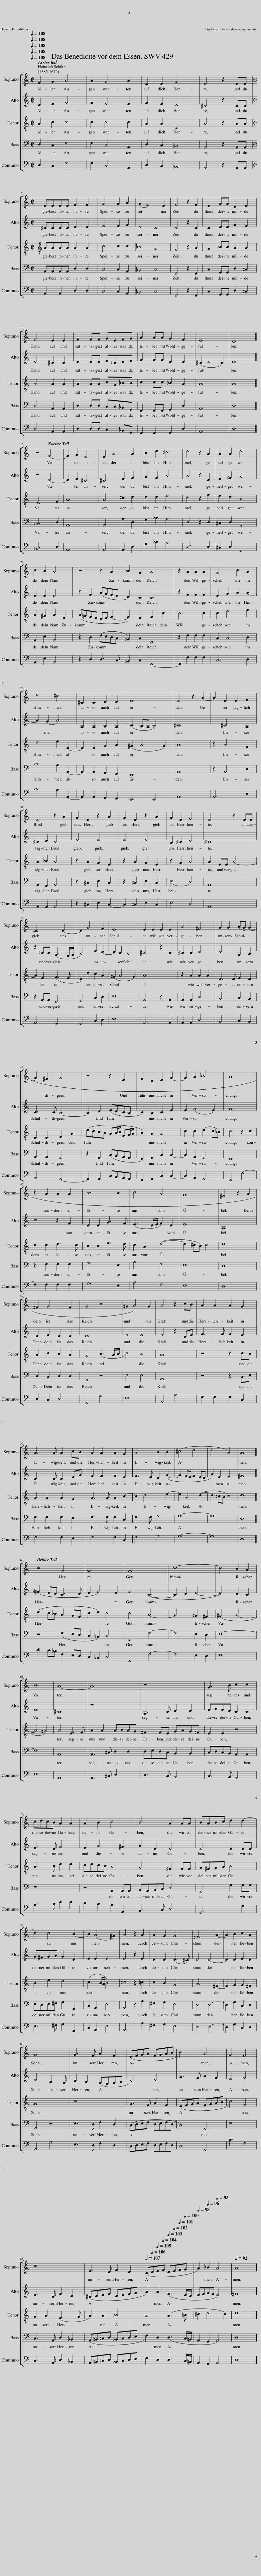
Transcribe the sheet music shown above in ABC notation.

X:1
%%score [ 1 2 3 4 5 ]
L:1/8
Q:1/4=108
M:2/2
I:linebreak $
K:C
V:1 treble
V:2 treble
V:3 treble-8
V:4 bass
V:5 bass
V:1
 F2 G2 A4 | A2 G4 A2 | D2 E2 G4 | E4 z2 EE |$[M:2/2] EEEE F2 F2 | %5
 G4 G2 A2 | (G2 F4) E2 | F4 z2 F2 | E2 GG D2 E2 |$ F4 E2 E2 | %10
 F2 FF GEFG | A2 AA G2 F2 | E8 | D8 ||$ z4 F4- | %15
 F2 G2 E4 | E2 A4 A2 | B2 d2 ^c4 | d4 z2 A2 | A2 A2 d4 |$ %20
 c2 B2 A4 | z4 z2 A2 | _B2 G2 A4 | z2 A2 A2 A2 | G4 c2 A2 |$ %25
 d4 ^c4 | ^C2 C2 D2 D2 | E8 | E4 z2 A2- | A2 E2 E2 F2 |$ %30
 E4 z2 A2 | G2 E2 z2 A2 | G2 E2 z2 A2 | G2 E2 F4 | E4 z2 EE |$ %35
 C6 D2- | D2 G4 F2 | E8 | E2 E2 E2 E2 | A4 ^F4 | %40
 G2 G2 (AG G2- |$ G2 ^F2 G4 | z4 z2 E2 | F2 D2 E2 G2- | G2 A2 _B4 | %45
 A8 |$ z2 A2 A2 A2 | B6 B2 | c4 A4 | G8 | %50
 ^F4 z2 A2 |$ ^F2 G4 F2 | G4 z4 | ^G2 A4) G2 | A4 z2 cB | %55
 A2 A2 A2 G2 |$ A3 A A2 cB | A2 A2 A2 G2 | A4 B2 B2 | (^c4 d4 | %60
 e4 A4) | A8 ||$ z4 F4 | G8 | F8 | %65
 c8- | c4 B2 A2 |$ B8 | A8- | A8 | %70
 z8 | G3 B c2 c2 |$ cdcB A2 A2 | A2 B2 c4 | B4 A2 AA | %75
 BABc d2 d2- |$ d2 c4 B2- | B2 (A4 ^G2) | A4 z2 A2 | A2 G2 G4 | %80
 ^F6 A2- | A2 B2 c2 A2 |$ G8 | G3 F A2 F2 | (EFGA FGAB | %85
 c4) A4 | G4 F4 |$ z8 | E3 D F2 D2 |[Q:1/4=107] (C[Q:1/4=106]D[Q:1/4=105]E[Q:1/4=104]F[Q:1/4=103] D[Q:1/4=102]E[Q:1/4=101]F[Q:1/4=100]G | %90
[Q:1/4=98] A2)[Q:1/4=96] _B2[Q:1/4=93] A4 |[Q:1/4=92] A8 |] %92
V:2
 D2 E2 F4 | F2 E4 E2 | F2 E2 D4 | ^C4 z2 CC |$[M:2/2] ^CCCC D2 D2 | %5
 E4 E2 F2 | D4 C4 | C4 z2 C2 | C2 DD F2 E2 |$ D4 ^C2 C2 | %10
 D2 DD E=CDE | F2 FF D2 D2 | (^C2 D4 C2) | D8 ||$ z4 D4- | %15
 D2 E2 ^C4 | ^C4 E2 F2 | G2 F2 A4 | A4 z2 D2 | E2 ^F2 G4 |$ %20
 E2 E2 E4 | z2 F2 (AGFE | D2) C2 C4 | z2 F2 F2 F2 | E2 G2 A2 A2- |$ %25
 A2 (G2 A4) | A,2 A,2 B,2 A,2 | (C2 B,A, B,4) | ^C8 | x2 ^C4 A,2 |$ %30
 ^C2 D2 C4 | E4 E4 | E4 E4 | B,2 ^C2 D4 | ^C8 |$ %35
 z2 =CC (A,3 G,/A,/ | B,4) E2 D2- | D2 C2 B,4 | ^C4 z2 C2 | ^C2 C2 D4 | %40
 D4 A,2 B,2 |$ C3 C B,4- | B,2 D2 (EDCB, | C2) B,2 C2 E2 | E2 (F4 E2) | %45
 F8 |$ z4 z2 F2 | D2 D2 G3 F | (E3 D/E/ F2) D2 | E8 | %50
 A,8 |$ D2 E2 D2 D2 | D8 | E4 E4 | E4 z2 CE | %55
 F3 F F2 E2 |$ C3 C C2 EG | F2 F2 F2 E2 | F3 E D2 (G2- | G2 FE F2 ED | %60
 A2) E2 E4 | ^F8 ||$ (!courtesy!=F2 ED C3 D | E2 F4) E2 | F4 (C4- | %65
 C2 D2 E4- | E4) D2 C2 |$ E8 | ^C8 | z8 | %70
 A,3 C D2 D2 | EFED C2 C2 |$ E3 D F4 | E2 G4 ^F2 | G2 D2 D4 | %75
 D4 D2 DD |$ G^FGA G2 D2 | E2 E2 E4 | E4 z2 E2 | D2 D2 (D3 ^C) | %80
 D4 D4- | D2 D2 E2 D2 |$ D4 B,3 A, | C2 B,2 (A,G,A,B, | C4) D4 | %85
 G3 F A2 F2 | E4 F4 |$ E3 C F2 D2 | (^CDEF DEFG | A2) A2 (F3 E/D/ | %90
 EFGF E4) | ^F8 |] %92
V:3
 A2 c2 c4 | c2 c4 c2 | A2 A2 D4 | A4 z2 AA |$[M:2/2][K:treble-8] AAAA A2 A2 | %5
 c4 c2 c2 | _B4 G4 | F4 z2 A2 | G2 _BB A2 A2 |$ A4 A2 A2 | %10
 A2 AA cG_BB | c2 cc _B2 A2 | A8 | A8 ||$ D6 F2 | %15
 A8 | A4 ^c2 d2 | d2 d2 e4 | d4 z2 f2 | e2 d2 B4 |$ %20
 A2 ^G2 A2 E2 | (A=GFE DE F2- | F2) E2 F2 c2 | c6 c2 | c2 e4 f2 |$ %25
 d4 e2 E2- | E2 E2 G2 A2 | (^G2 A4 G2) | A8 | z2 A4 F2 |$ %30
 A2 _B2 A4 | z2 A2 G2 E2 | z2 A2 G2 E2 | z2 G2 A4 | A2 EE A4- |$ %35
 A2 E2 (F3 E | D2) d2 c2 A2 | (^G2 A4 G2) | A8 | z2 A2 A2 A2 | %40
 D3 D E2 D2 |$ C2 C2 D2 G2 | (dcBA GA/B/ EF/G/ | A2) G2 G4 | c2 c2 (d2 c_B) | %45
 c4 z2 c2 |$ c2 c2 d3 c | B2 B2 e3 d | c2 A2 (d4- | d2 ^cB) c4 | %50
 d8 |$ A2 c2 B2 A2 | G4 (B3 A/B/ | c4) B4 | A8 | %55
 z4 z2 cB |$ A2 A2 A2 G2 | A3 A A2 c2- | c2 d4 e2- | e2 A4 (d2- | %60
 d2 ^cB c4) | d8 ||$ (d2 c_B A2 GF | c2 d2) c4 | c4 A4- | %65
 A4 ^G2 ^F2 | (^G4 A4- |$ A4 ^G4) | A4 E3 F | A2 A2 ABAG | %70
 ^F2 FE GAG=F | E2 E2 z4 |$ A3 B d2 d2 | cdcB A4 | G4 ^F2 FF | %75
 G^FGA B4 |$ B2 e2 d4 | (c3 B/A/ B4) | ^c4 z2 =c2 | c2 B2 G4 | %80
 A6 ^F2- | F2 G2 G2 ^F2 |$ G8 | z8 | G3 F A2 F2 | %85
 (EFGA FGAB | c4) F4 |$ G2 A2 (F3 G | A2) A2 _B4 | A4 (A3 =B | %90
 ^c2 d4 c2) | d8 |] %92
V:4
 D,2 C,2 F,4 | F,2 C,4 A,,2 | D,2 C,2 _B,,4 | A,,4 z2 A,,A,, |$[M:2/2] A,,A,,A,,A,, D,2 D,2 | %5
 C,4 C,2 A,,2 | _B,,4 C,4 | F,,4 z2 F,,2 | C,2 G,,G,, D,2 ^C,2 |$ D,4 A,,2 A,,2 | %10
 D,2 D,D, C,C,_B,,G,, | F,,2 F,,F,, G,,2 D,2 | A,,8 | D,8 ||$ _B,,6 D,2 | %15
 A,,8 | A,,4 A,2 D,2 | G,2 _B,2 A,4 | D,4 z2 D,2 | ^C,2 D,2 G,,4 |$ %20
 A,,2 E,2 A,,4 | z2 D,2 (F,E,D,C, | _B,,2) C,2 F,,4 | z2 F,2 F,2 F,2 | C,2 C,4 D,2 |$ %25
 _B,4 A,2 A,,2- | A,,2 A,,2 G,,2 F,,2 | E,,8 | A,,8 | z2 A,,4 D,2 |$ %30
 A,,2 G,,2 A,,4 | z2 ^C,2 E,2 C,2 | z2 ^C,2 E,2 C,2 | (E,4 D,4) | A,,8 |$ %35
 z2 A,,A,, F,,4 | G,,4 C,2 D,2 | E,8 | A,,4 z2 A,,2 | A,,2 A,,2 D,4 | %40
 B,,4 C,2 B,,2 |$ A,,2 A,,2 G,,4 | z2 G,,2 (C,B,,A,,G,, | F,,2) G,,2 C,2 C,2- | C,2 A,,2 G,,4 | %45
 F,,8 |$ z2 F,2 F,2 F,2 | G,6 E,2 | A,4 F,4 | E,8 | %50
 D,8 |$ D,2 C,2 D,2 D,2 | G,,4 z4 | E,4 E,4 | A,,8 | %55
 z4 z2 C,E, |$ F,2 F,2 F,2 E,2 | F,3 F, F,2 C,2 | F,3 F, G,4 | G,8- | %60
 G,8 | D,8 ||$ z4 (F,2 E,D, | C,2 _B,,2) C,4 | F,,4 F,4- | %65
 F,4 E,2 D,2 | E,8- |$ E,8 | A,,8 | A,,3 ^C, D,2 D,2 | %70
 D,E,D,C, B,,2 B,,2 | C,D,C,B,, A,,2 A,,2 |$ z8 | z4 A,,2 A,,A,, | B,,A,,B,,C, D,4 | %75
 G,,4 G,2 G,G, |$ E,D,E,^F, G,2 G,,2 | C,2 A,,2 E,4 | A,,4 z2 A,2 | ^F,2 G,2 E,4 | %80
 D,4 D,4- | D,2 G,2 C,2 D,2 |$ G,,4 z4 | E,3 D, F,2 D,2 | (C,D,E,F, D,E,F,D, | %85
 C,4) F,,4 | z8 |$ C,3 A,, D,2 _B,,2 | (A,,=B,,=C,D, _B,,C,D,E, | F,2) D,2 (D,3 C,/=B,,/ | %90
 A,,2 G,,2 A,,4) | D,8 |] %92
V:5
 D,2 C,2 F,4 | F,2 C,4 A,,2 | D,2 C,2 _B,,4 | A,,4 z2 A,,A,, |$[M:2/2] A,,2 A,,2 D,2 D,2 | %5
 C,4 C,2 A,,2 | _B,,4 C,4 | F,,4 z2 F,,2 | C,2 G,,G,, D,2 ^C,2 |$ D,4 A,,2 A,,2 | %10
 D,2 D,D, C,2 _B,,G,, | F,,2 F,,2 G,,2 D,2 | A,,8 | D,8 ||$ _B,,6 D,2 | %15
 A,,8 | A,,4 A,,2 D,2 | G,2 _B,2 A,4 | D,6 D,2 | ^C,2 D,2 G,,4 |$ %20
 A,,2 E,2 A,,4 | z2 D,2 D,3 C, | _B,,2 C,2 F,,4- | F,,2 F,2 F,2 F,2 | C,6 D,2 |$ %25
 _B,4 A,2 A,,2- | A,,2 A,,2 G,,2 F,,2 | E,,4 E,,4 | A,,8 | A,,6 D,2 |$ %30
 A,,2 G,,2 A,,4 | z2 ^C,2 E,2 C,2- | C,2 ^C,2 E,2 C,2 | E,4 D,4 | A,,8 |$ %35
 A,,4 F,,4 | G,,4 C,2 D,2 | E,8 | A,,6 A,,2 | A,,2 A,,2 D,4 | %40
 B,,4 C,2 B,,2 |$ A,,4 G,,4- | G,,2 G,,2 C,B,,A,,G,, | F,,2 G,,2 C,2 C,2- | C,2 A,,2 G,,4 | %45
 F,,4 F,4- |$ F,2 F,2 F,2 F,2 | G,6 E,2 | A,4 F,4 | E,8 | %50
 D,8 |$ D,2 C,2 D,4 | G,,4 G,4 | E,8 | A,,4 A,4 | %55
 F,2 F,2 F,2 C,2 |$ F,4 F,2 E,2 | F,4 F,2 C,2 | F,4 G,4 | G,8- | %60
 G,8 | D,8 ||$ D2 C_B, F,2 E,D, | C,2 _B,,2 C,4 | F,,4 F,4- | %65
 F,4 E,2 D,2 | E,8 |$ E,8 | A,,8 | A,,3 ^C, D,4 | %70
 D,3 C, B,,4 | C,3 B,, A,,4 |$ A,3 B, D2 D2 | C2 B,2 A,2 A,,2 | B,,3 C, D,4 | %75
 G,,6 G,2 |$ E,3 ^F, G,2 G,,2 | C,2 A,,2 E,4 | A,,6 A,2 | ^F,2 G,2 E,4 | %80
 D,4 D,4- | D,2 G,2 C,2 D,2 |$ G,,4 G,4 | E,3 D, F,2 D,2 | C,D,E,F, D,E,F,D, | %85
 C,4 F,,4 | C4 F,4 |$ C,3 A,, D,2 _B,,2 | A,,=B,,=C,D, _B,,C,D,E, | F,2 D,2 D,3 C,/=B,,/ | %90
 A,,2 G,,2 A,,4 | D,8 |] %92
